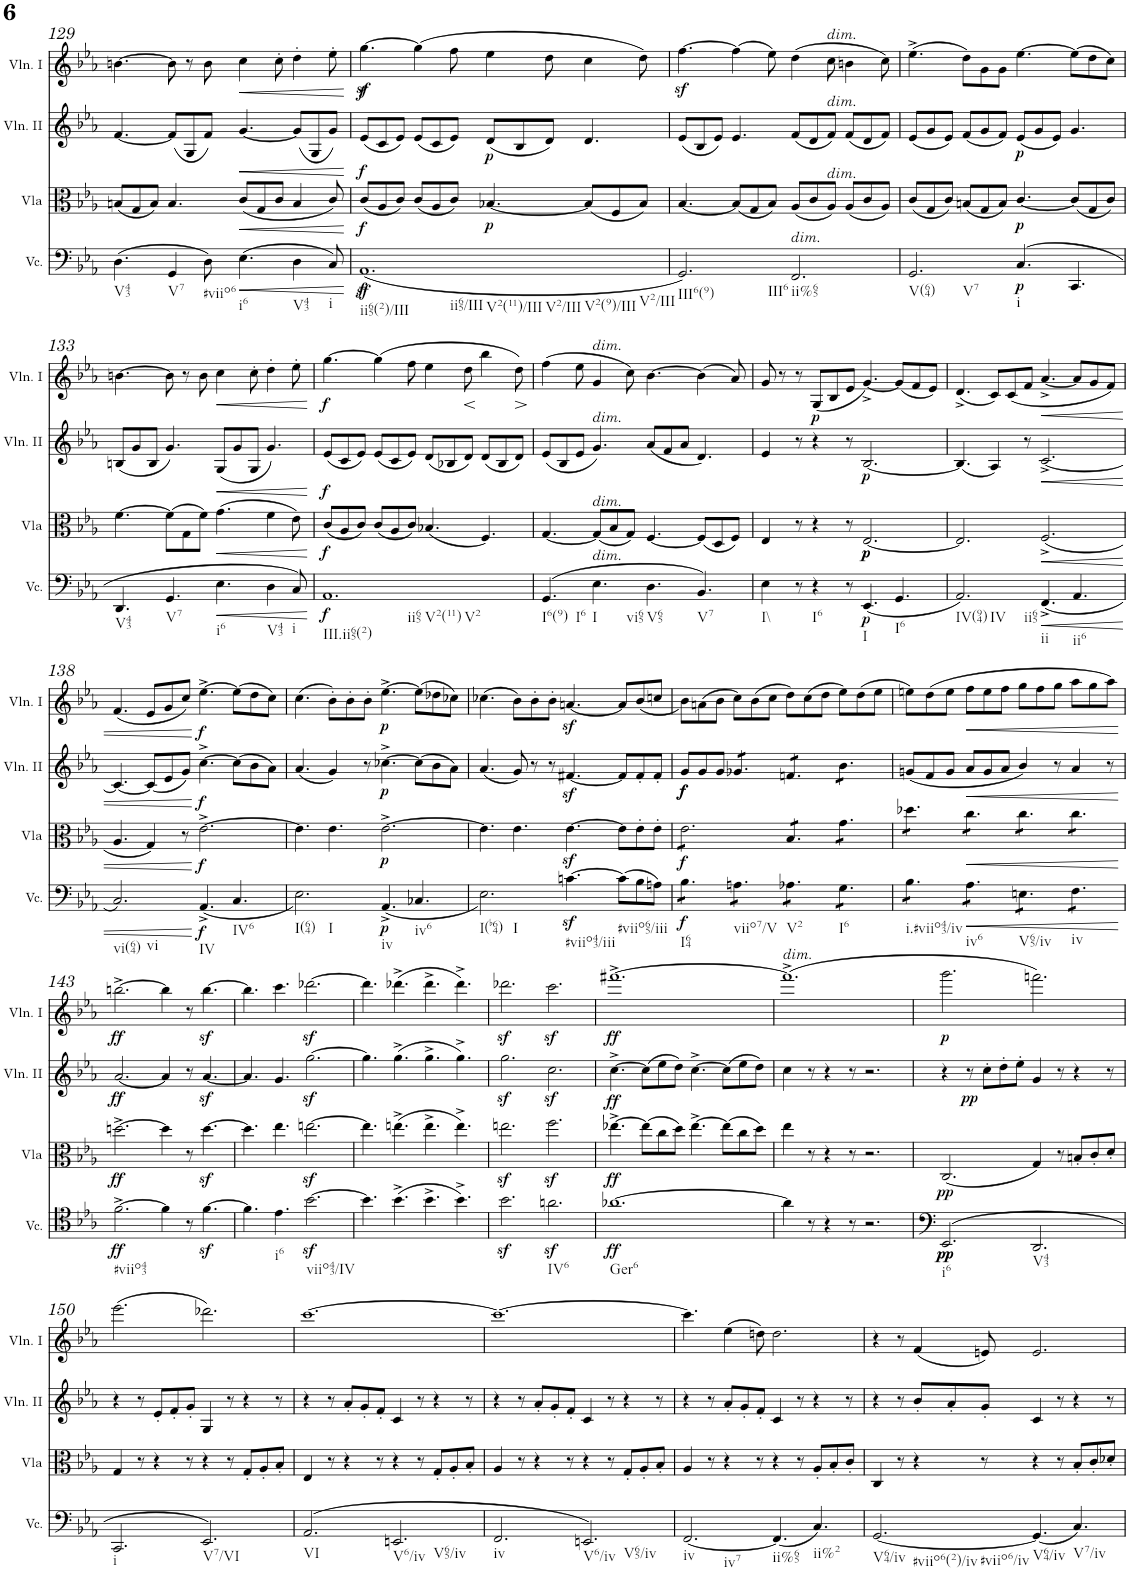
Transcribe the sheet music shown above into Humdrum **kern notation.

**kern	**dynam	**kern	**dynam	**kern	**dynam	**kern	**dynam
*part4	*part4	*part3	*part3	*part2	*part2	*part1	*part1
*staff4	*staff4	*staff3	*staff3	*staff2	*staff2	*staff1	*staff1
*I"Violoncello	*	*I"Viola	*	*I"Violino II	*	*I"Violino I	*
*I'Vc.	*	*I'Vla	*	*I'Vln. II	*	*I'Vln. I	*
!!LO:PB:g=z
*clefF4	*	*clefC3	*	*clefG2	*	*clefG2	*
*k[b-e-a-]	*	*k[b-e-a-]	*	*k[b-e-a-]	*	*k[b-e-a-]	*
*M12/8	*	*M12/8	*	*M12/8	*	*M12/8	*
=129	=129	=129	=129	=129	=129	=129	=129
!LO:TX:b:t=V43	!	!	!	!	!	!	!
(>4.D\	.	(<8Bn/L	.	[4.f/	.	[4.bn\	.
.	.	8G/	.	.	.	.	.
.	.	8B/J)	.	.	.	.	.
!LO:TX:b:t=V7	!	!	!	!	!	!	!
4GG/	.	4.B/	.	(<8f/L]	.	8b\]	.
.	.	.	.	8G/	.	8r	.
!LO:TX:b:t=#viio6	!	!	!	!	!	!	!
8D\)	.	.	.	8f/J)	.	8b\	.
!LO:TX:b:t=i6	!	!	!	!	!	!	!
!	!LO:HP:b	!	!LO:HP:b	!	!LO:HP:b	!	!LO:HP:b
(>4.E-\	<	(<8c/L	<	[4.g/	<	4cc\	<
.	.	8G/	.	.	.	.	.
.	.	8c/J	.	.	.	8cc'\	.
!LO:TX:b:t=V43	!	!	!	!	!	!	!
4D\	.	4B/	.	(<8g/L]	.	4dd'\	.
.	.	.	.	8G/	.	.	.
!LO:TX:b:t=i	!	!	!	!	!	!	!
8C/)	.	8c/)	.	8g/J)	.	8ee-'\	.
.	[	.	[	.	[	.	[
=130	=130	=130	=130	=130	=130	=130	=130
!LO:TX:b:t=ii65(2)/III	!	!	!	!	!	!	!
!LO:TX:b:t=ii65/III	!	!	!	!	!	!	!
!LO:TX:b:t=V2(11)/III	!	!	!	!	!	!	!
!LO:TX:b:t=V2/III	!	!	!	!	!	!	!
!LO:TX:b:t=V2(9)/III	!	!	!	!	!	!	!
!LO:TX:b:t=V2/III	!	!	!	!	!	!	!
!	!LO:DY:b	!	!LO:DY:b	!	!LO:DY:b	!	!LO:DY:b
(<1.AA-z<	f	(<8c/L	f	(<8e-/L	f	[4.ggz<\	f
.	.	8A-/	.	8c/	.	.	.
.	.	8c/J)	.	8e-/J)	.	.	.
.	.	(<8c/L	.	(<8e-/L	.	(>4gg\]	.
.	.	8A-/	.	8c/	.	.	.
.	.	8c/J)	.	8e-/J)	.	8ff\	.
!	!	!	!LO:DY:b	!	!LO:DY:b	!	!
.	.	[4.B-X/	p	(<8d/L	p	4ee-\	.
.	.	.	.	8B-/	.	.	.
.	.	.	.	8d/J)	.	8dd\	.
.	.	(<8B-/L]	.	4.d/	.	4cc\	.
.	.	8F/	.	.	.	.	.
.	.	8B-/J)	.	.	.	8dd\)	.
=131	=131	=131	=131	=131	=131	=131	=131
!LO:TX:b:t=III6(9)	!	!	!	!	!	!	!
!LO:TX:b:t=III6	!	!	!	!	!	!	!
2.GG/)	.	[4.B-/	.	(<8e-/L	.	[4.ffz<\	.
.	.	.	.	8B-/	.	.	.
.	.	.	.	8e-/J)	.	.	.
.	.	(<8B-/L]	.	4.e-/	.	(>4ff\]	.
.	.	8G/	.	.	.	.	.
.	.	8B-/J)	.	.	.	8ee-\)	.
!LO:TX:a:i:t=dim.	!	!	!	!	!	!	!
!LO:TX:b:t=ii%65	!	!	!	!	!	!	!
2.FF/	.	(<8A-/L	.	(<8f/L	.	(>4dd\	.
.	.	8c/	.	8d/	.	.	.
!	!	!	!	!	!	!LO:TX:a:i:t=dim.	!
!	!	!	!	!LO:TX:a:i:t=dim.	!	!	!
!	!	!LO:TX:a:i:t=dim.	!	!	!	!	!
.	.	8A-/J)	.	8f/J)	.	8cc\	.
.	.	(<8A-/L	.	(<8f/L	.	4bn\	.
.	.	8c/	.	8d/	.	.	.
.	.	8A-/J)	.	8f/J)	.	8cc\)	.
=132	=132	=132	=132	=132	=132	=132	=132
!LO:TX:b:t=V(64)	!	!	!	!	!	!	!
!LO:TX:b:t=V7	!	!	!	!	!	!	!
2.GG/	.	(<8c/L	.	(<8e-/L	.	(>4.ee-^\	.
.	.	8G/	.	8g/	.	.	.
.	.	8c/J)	.	8e-/J)	.	.	.
.	.	(<8Bn/L	.	(<8f/L	.	8dd\L)	.
.	.	8G/	.	8g/	.	8g\	.
.	.	8B/J)	.	8f/J)	.	8g\J	.
!LO:TX:b:t=i	!	!	!	!	!	!	!
!	!LO:DY:b	!	!LO:DY:b	!	!LO:DY:b	!	!
(>4.C/	p	[4.c/	p	(<8e-/L	p	[4.ee-\	.
.	.	.	.	8g/	.	.	.
.	.	.	.	8e-/J)	.	.	.
4.CC/	.	(<8c/L]	.	4.g/	.	(>8ee-\L]	.
.	.	8G/	.	.	.	8dd\	.
.	.	8c/J)	.	.	.	8cc\J)	.
!!LO:LB:g=z
=133	=133	=133	=133	=133	=133	=133	=133
!LO:TX:b:t=V43	!	!	!	!	!	!	!
4.DD/	.	[4.f\	.	(<8Bn/L	.	[4.bn\	.
.	.	.	.	8g/	.	.	.
.	.	.	.	8B/J	.	.	.
!LO:TX:b:t=V7	!	!	!	!	!	!	!
4.GG/	.	(>8f\L]	.	4.g/)	.	8b\]	.
.	.	8G\	.	.	.	8r	.
.	.	8f\J)	.	.	.	8b\	.
!LO:TX:b:t=i6	!	!	!	!	!	!	!
!	!LO:HP:b	!	!LO:HP:b	!	!LO:HP:b	!	!LO:HP:b
4.E-\	<	(>4.g\	<	(<8G/L	<	4cc\	<
.	.	.	.	8g/	.	.	.
.	.	.	.	8G/J	.	8cc'\	.
!LO:TX:b:t=V43	!	!	!	!	!	!	!
4D\	.	4f\	.	4.g/)	.	4dd'\	.
!LO:TX:b:t=i	!	!	!	!	!	!	!
8C/)	.	8e-\)	.	.	.	8ee-'\	.
.	[	.	[	.	[	.	[
=134	=134	=134	=134	=134	=134	=134	=134
!LO:TX:b:t=III.ii65(2)	!	!	!	!	!	!	!
!LO:TX:b:t=ii65	!	!	!	!	!	!	!
!LO:TX:b:t=V2(11)	!	!	!	!	!	!	!
!LO:TX:b:t=V2	!	!	!	!	!	!	!
!	!LO:DY:b	!	!LO:DY:b	!	!LO:DY:b	!	!LO:DY:b
1.AA-	f	(<8c/L	f	(<8e-/L	f	[4.gg\	f
.	.	8A-/	.	8c/	.	.	.
.	.	8c/J)	.	8e-/J)	.	.	.
.	.	(<8c/L	.	(<8e-/L	.	(>4gg\]	.
.	.	8A-/	.	8c/	.	.	.
.	.	8c/J)	.	8e-/J)	.	8ff\	.
.	.	(<4.B-X/	.	(<8d/L	.	4ee-\	.
.	.	.	.	8B-X/	.	.	.
!	!	!	!	!	!	!	!LO:HP:b
.	.	.	.	8d/J)	.	8dd\	<
.	.	4.F/)	.	(<8d/L	.	4bb-\	[
.	.	.	.	8B-/	.	.	.
!	!	!	!	!	!	!	!LO:HP:b
.	.	.	.	8d/J)	.	8dd\)	>
.	.	.	.	.	.	.	]
=135	=135	=135	=135	=135	=135	=135	=135
!LO:TX:b:t=I6(9)	!	!	!	!	!	!	!
!LO:TX:b:t=I6	!	!	!	!	!	!	!
(>4.GG/	.	[4.G/	.	(<8e-/L	.	(>4ff\	.
.	.	.	.	8B-/	.	.	.
.	.	.	.	8e-/J	.	8ee-\	.
!	!	!	!	!	!	!LO:TX:a:i:t=dim.	!
!	!	!	!	!LO:TX:a:i:t=dim.	!	!	!
!	!	!LO:TX:a:i:t=dim.	!	!	!	!	!
!LO:TX:a:i:t=dim.	!	!	!	!	!	!	!
!LO:TX:b:t=I	!	!	!	!	!	!	!
!LO:TX:b:t=vi65	!	!	!	!	!	!	!
4.E-\	.	(<8G/L]	.	4.g/)	.	4g/	.
.	.	8B-/	.	.	.	.	.
.	.	8G/J)	.	.	.	8cc\)	.
!LO:TX:b:t=V65	!	!	!	!	!	!	!
4.D\	.	[4.F/	.	(<8a-/L	.	[4.b-\	.
.	.	.	.	8f/	.	.	.
.	.	.	.	8a-/J	.	.	.
!LO:TX:b:t=V7	!	!	!	!	!	!	!
4.BB-/)	.	(<8F/L]	.	4.d/)	.	(>4b-\]	.
.	.	8D/	.	.	.	.	.
.	.	8F/J)	.	.	.	8a-/)	.
=136	=136	=136	=136	=136	=136	=136	=136
!LO:TX:b:t=I\\	!	!	!	!	!	!	!
4E-\	.	4E-/	.	4e-/	.	8g/	.
.	.	.	.	.	.	8r	.
8r	.	8r	.	8r	.	8r	.
!LO:TX:b:t=I6	!	!	!	!	!	!	!
!	!	!	!	!	!	!	!LO:DY:b
4r	.	4r	.	4r	.	(<8G/L	p
.	.	.	.	.	.	8B-/	.
8r	.	8r	.	8r	.	8e-/J	.
!LO:TX:b:t=I	!	!	!	!	!	!	!
!	!LO:DY:b	!	!LO:DY:b	!	!	!	!
!	!	!	!LO:DY:n=1:b	!	!LO:DY:b	!	!
(<4.EE-/	p	[2.E-/	p p	[2.B-/	p	[4.g^/)	.
!LO:TX:b:t=I6	!	!	!	!	!	!	!
4.GG/	.	.	.	.	.	(<8g/L]	.
.	.	.	.	.	.	8f/	.
.	.	.	.	.	.	8e-/J)	.
=137	=137	=137	=137	=137	=137	=137	=137
!LO:TX:b:t=IV(94)	!	!	!	!	!	!	!
!LO:TX:b:t=IV	!	!	!	!	!	!	!
!LO:TX:b:t=ii65	!	!	!	!	!	!	!
2.AA-/)	.	2.E-/]	.	(<4.B-/]	.	(<4.d^/	.
.	.	.	.	4A-/)	.	8c/L)	.
.	.	.	.	.	.	(<8c/	.
.	.	.	.	8r	.	8f/J	.
!LO:TX:b:t=ii	!	!	!	!	!	!	!
!	!LO:HP:b	!	!LO:HP:b	!	!LO:HP:b	!	!LO:HP:b
(<4.FF^/	<	(<2.F^/	<	[2.c^/	<	[4.a-^/	<
!LO:TX:b:t=ii6	!	!	!	!	!	!	!
4.AA-/	.	.	.	.	.	8a-/L]	.
.	.	.	.	.	.	8g/	.
.	.	.	.	.	.	8f/J)	.
!!LO:LB:g=z
=138	=138	=138	=138	=138	=138	=138	=138
!LO:TX:b:t=vi(64)	!	!	!	!	!	!	!
!LO:TX:b:t=vi	!	!	!	!	!	!	!
2.C/)	.	4.A-/	.	4.c/_	.	(<4.f/	.
.	.	4G/)	.	(<8c/L]	.	8e-/L	.
.	.	.	.	8e-/	.	8g/	.
.	.	8r	.	8g/J)	.	8cc/J)	.
!LO:TX:b:t=IV	!	!	!	!	!	!	!
!	!LO:DY:n=1:b	!	!LO:DY:n=1:b	!	!LO:DY:n=1:b	!	!LO:DY:n=1:b
(<4.AA-^/	[ f	[2.e-^\	[ f	[4.cc^\	[ f	[4.ee-^\	[ f
!LO:TX:b:t=IV6	!	!	!	!	!	!	!
4.C/	.	.	.	(>8cc\L]	.	(>8ee-\L]	.
.	.	.	.	8b-\	.	8dd\	.
.	.	.	.	8a-\J)	.	8cc\J)	.
=139	=139	=139	=139	=139	=139	=139	=139
!LO:TX:b:t=I(64)	!	!	!	!	!	!	!
!LO:TX:b:t=I	!	!	!	!	!	!	!
2.E-\)	.	4.e-\]	.	(<4.a-/	.	(>4.cc\	.
.	.	4.e-\	.	4g/)	.	8b-'\L)	.
.	.	.	.	.	.	8b-'\	.
.	.	.	.	8r	.	8b-'\J	.
!LO:TX:b:t=iv	!	!	!	!	!	!	!
!	!LO:DY:b	!	!LO:DY:b	!	!LO:DY:b	!	!LO:DY:b
(<4.AA-^/	p	[2.e-^\	p	[4.cc-X^\	p	[4.ee-^\	p
!LO:TX:b:t=iv6	!	!	!	!	!	!	!
4.C-X/	.	.	.	(>8cc-\L]	.	(>8ee-\L]	.
.	.	.	.	8b-\	.	8dd-X\	.
.	.	.	.	8a-\J)	.	8cc-X\J)	.
=140	=140	=140	=140	=140	=140	=140	=140
!LO:TX:b:t=I(b64)	!	!	!	!	!	!	!
!LO:TX:b:t=I	!	!	!	!	!	!	!
2.E-\)	.	4.e-\]	.	(<4.a-/	.	(>4.cc-X\	.
.	.	4.e-\	.	8g/)	.	8b-\L)	.
.	.	.	.	8r	.	8b-'\	.
.	.	.	.	8r	.	8b-'\J	.
!LO:TX:b:t=#viio43/iii	!	!	!	!	!	!	!
[4.cnz<\	.	[4.e-z<\	.	[4.f#Xz</	.	[4.anz</	.
!LO:TX:b:t=#viio65/iii	!	!	!	!	!	!	!
(>8c\L]	.	8e-\L]	.	8f#/L]	.	8a/L]	.
8B-\	.	8e-'\	.	8f#'/	.	(<8b-/	.
8An\J)	.	8e-'\J	.	8f#'/J	.	8ccn/J	.
=141	=141	=141	=141	=141	=141	=141	=141
!LO:TX:b:t=I64	!	!	!	!	!	!	!
!	!LO:DY:b	!	!LO:DY:b	!	!LO:DY:b	!	!
!	!	!	!	!	!LO:DY:n=1:b	!	!
*tremolo	*	*	*	*	*	*	*
*	*	*tremolo	*	*	*	*	*
8B-\L	f	8e-\L	f	8g/L	f f	8b-\L)	.
8B-\	.	8e-\	.	8g/	.	(>8an\	.
8B-\J	.	8e-\	.	8g/J	.	8b-\J	.
!LO:TX:b:t=viio7/V	!	!	!	!	!	!	!
*	*	*	*	*tremolo	*	*	*
8An\L	.	8e-\	.	8g-X/L	.	8cc\L)	.
8An\	.	8e-\	.	8g-X/	.	(>8b-\	.
8An\J	.	8e-\J	.	8g-X/J	.	8cc\J	.
!LO:TX:b:t=V2	!	!	!	!	!	!	!
8A-X\L	.	8B-/L	.	8fn/L	.	8dd\L)	.
8A-X\	.	8B-/	.	8fn/	.	(>8cc\	.
8A-X\J	.	8B-/J	.	8fn/J	.	8dd\J	.
!LO:TX:b:t=I6	!	!	!	!	!	!	!
8G\L	.	8g\L	.	8b-\L	.	8ee-\L)	.
8G\	.	8g\	.	8b-\	.	(>8dd\	.
8G\J	.	8g\J	.	8b-\J	.	8ee-\J	.
*	*	*	*	*Xtremolo	*	*	*
=142	=142	=142	=142	=142	=142	=142	=142
!LO:TX:b:t=i.#viio43/iv	!	!	!	!	!	!	!
8B-\L	.	8dd-X\L	.	(<8gn/L	.	8een\L)	.
8B-\	.	8dd-X\	.	8f/	.	(>8dd\	.
8B-\J	.	8dd-X\J	.	8g/J	.	8ee\J	.
!LO:TX:b:t=iv6	!	!	!	!	!	!	!
!	!LO:HP:b	!	!LO:HP:b	!	!LO:HP:b	!	!LO:HP:b
8A-\L	<	8cc\L	<	8a-/L	<	8ff\L	<
8A-\	.	8cc\	.	8g/	.	8ee\	.
8A-\J	.	8cc\J	.	8a-/J	.	8ff\J	.
!LO:TX:b:t=V65/iv	!	!	!	!	!	!	!
8En\L	.	8cc\L	.	4b-/)	.	8gg\L	.
8En\	.	8cc\	.	.	.	8ff\	.
8En\J	.	8cc\J	.	8r	.	8gg\J	.
!LO:TX:b:t=iv	!	!	!	!	!	!	!
8F\L	.	8cc\L	.	4a-/	.	8aa-\L	.
8F\	.	8cc\	.	.	.	8gg\	.
8F\J	.	8cc\J	.	8r	.	8aa-\J)	.
*	*	*Xtremolo	*	*	*	*	*
*Xtremolo	*	*	*	*	*	*	*
.	[	.	[	.	[	.	[
!!LO:LB:g=z
=143	=143	=143	=143	=143	=143	=143	=143
!LO:TX:b:t=#viio43	!	!	!	!	!	!	!
!	!LO:DY:b	!	!LO:DY:b	!	!LO:DY:b	!	!LO:DY:b
[2.f^\	ff	[2.ddn^\	ff	[2.a-/	ff	[2.bbn^\	ff
4f\]	.	4dd\]	.	4a-/]	.	4bb\]	.
8r	.	8r	.	8r	.	8r	.
[4.fz<\	.	[4.ddz<\	.	[4.a-z</	.	[4.bbz<\	.
=144	=144	=144	=144	=144	=144	=144	=144
4.f\]	.	4.dd\]	.	4.a-/]	.	4.bb\]	.
!LO:TX:b:t=i6	!	!	!	!	!	!	!
4.e-\	.	4.ee-\	.	4.g/	.	4.ccc\	.
!LO:TX:b:t=viio43/IV	!	!	!	!	!	!	!
[2.b-z<\	.	[2.eenz<\	.	[2.ggz<\	.	[2.ddd-Xz<\	.
=145	=145	=145	=145	=145	=145	=145	=145
4.b-\]	.	4.ee\]	.	4.gg\]	.	4.ddd-\]	.
(>4.b-^\	.	(>4.een^\	.	(>4.gg^\	.	(>4.ddd-X^\	.
4.b-^\	.	4.ee^\	.	4.gg^\	.	4.ddd-^\	.
4.b-^\)	.	4.ee^\)	.	4.gg^\)	.	4.ddd-^\)	.
=146	=146	=146	=146	=146	=146	=146	=146
2.b-z<\	.	2.eenz<\	.	2.ggz<\	.	2.ddd-Xz<\	.
!LO:TX:b:t=IV6	!	!	!	!	!	!	!
2.anz<\	.	2.ffz<\	.	2.ccz<\	.	2.cccz<\	.
=147	=147	=147	=147	=147	=147	=147	=147
!LO:TX:b:t=Ger6	!	!	!	!	!	!	!
!	!LO:DY:b	!	!LO:DY:b	!	!LO:DY:b	!	!LO:DY:b
[1.a-X	ff	[4.ee-X^\	ff	[4.cc^\	ff	[1.fff#X^	ff
.	.	(>8ee-\L]	.	(>8cc\L]	.	.	.
.	.	8cc\	.	8ee-\	.	.	.
.	.	8dd\J)	.	8dd\J)	.	.	.
.	.	[4.ee-^\	.	[4.cc^\	.	.	.
.	.	(>8ee-\L]	.	(>8cc\L]	.	.	.
.	.	8cc\	.	8ee-\	.	.	.
.	.	8dd\J)	.	8dd\J)	.	.	.
=148	=148	=148	=148	=148	=148	=148	=148
!	!	!	!	!	!	!LO:TX:a:i:t=dim.	!
4a-\]	.	4ee-\	.	4cc\	.	(>1.fff#^]	.
8r	.	8r	.	8r	.	.	.
4r	.	4r	.	4r	.	.	.
8r	.	8r	.	8r	.	.	.
2.r	.	2.r	.	2.r	.	.	.
=149	=149	=149	=149	=149	=149	=149	=149
!LO:TX:b:t=i6	!	!	!	!	!	!	!
!	!LO:DY:b	!	!	!	!	!	!
!	!LO:DY:n=1:b	!	!LO:DY:b	!	!	!	!LO:DY:b
(>2.EE-/	pp pp	(<2.C/	pp	4r	.	2.ggg\	p
!	!	!	!	!	!LO:DY:b	!	!
.	.	.	.	8r	pp	.	.
.	.	.	.	8cc'\L	.	.	.
.	.	.	.	8dd'\	.	.	.
.	.	.	.	8ee-'\J	.	.	.
!LO:TX:b:t=V43	!	!	!	!	!	!	!
2.DD/	.	4G/)	.	4g/	.	2.fffn\)	.
.	.	8r	.	8r	.	.	.
.	.	8Bn'/L	.	4r	.	.	.
.	.	8c'/	.	.	.	.	.
.	.	8d'/J	.	8r	.	.	.
!!LO:LB:g=z
=150	=150	=150	=150	=150	=150	=150	=150
!LO:TX:b:t=i	!	!	!	!	!	!	!
2.CC/	.	4G/	.	4r	.	(>2.eee-\	.
.	.	8r	.	8r	.	.	.
.	.	4r	.	8e-'/L	.	.	.
.	.	.	.	8f'/	.	.	.
.	.	8r	.	8g'/J	.	.	.
!LO:TX:b:t=V7/VI	!	!	!	!	!	!	!
2.EE-/)	.	4r	.	4G/	.	2.ddd-X\)	.
.	.	8r	.	8r	.	.	.
.	.	8G'/L	.	4r	.	.	.
.	.	8A-'/	.	.	.	.	.
.	.	8B-'/J	.	8r	.	.	.
=151	=151	=151	=151	=151	=151	=151	=151
!LO:TX:b:t=VI	!	!	!	!	!	!	!
(>2.AA-/	.	4E-/	.	4r	.	[1.ccc	.
.	.	8r	.	8r	.	.	.
.	.	4r	.	8a-'/L	.	.	.
.	.	.	.	8g'/	.	.	.
.	.	8r	.	8f'/J	.	.	.
!LO:TX:b:t=V6/iv	!	!	!	!	!	!	!
!LO:TX:b:t=V65/iv	!	!	!	!	!	!	!
2.EEn/	.	4r	.	4c/	.	.	.
.	.	8r	.	8r	.	.	.
.	.	8G'/L	.	4r	.	.	.
.	.	8A-'/	.	.	.	.	.
.	.	8B-'/J	.	8r	.	.	.
=152	=152	=152	=152	=152	=152	=152	=152
!LO:TX:b:t=iv	!	!	!	!	!	!	!
2.FF/	.	4A-/	.	4r	.	1.ccc_	.
.	.	8r	.	8r	.	.	.
.	.	4r	.	8a-'/L	.	.	.
.	.	.	.	8g'/	.	.	.
.	.	8r	.	8f'/J	.	.	.
!LO:TX:b:t=V6/iv	!	!	!	!	!	!	!
!LO:TX:b:t=V65/iv	!	!	!	!	!	!	!
2.EEn/)	.	4r	.	4c/	.	.	.
.	.	8r	.	8r	.	.	.
.	.	8G'/L	.	4r	.	.	.
.	.	8A-'/	.	.	.	.	.
.	.	8B-'/J	.	8r	.	.	.
=153	=153	=153	=153	=153	=153	=153	=153
!LO:TX:b:t=iv	!	!	!	!	!	!	!
!LO:TX:b:t=iv7	!	!	!	!	!	!	!
[2.FF/	.	4A-/	.	4r	.	4.ccc\]	.
.	.	8r	.	8r	.	.	.
.	.	4r	.	8a-'/L	.	(>4ee-\	.
.	.	.	.	8g'/	.	.	.
.	.	8r	.	8f'/J	.	8ddn\)	.
!LO:TX:b:t=ii%65	!	!	!	!	!	!	!
(<4.FF/]	.	4r	.	4c/	.	2.dd\	.
.	.	8r	.	8r	.	.	.
!LO:TX:b:t=ii%2	!	!	!	!	!	!	!
4.C/)	.	8A-'/L	.	4r	.	.	.
.	.	8B-'/	.	.	.	.	.
.	.	8c'/J	.	8r	.	.	.
=154	=154	=154	=154	=154	=154	=154	=154
!LO:TX:b:t=V64/iv	!	!	!	!	!	!	!
!LO:TX:b:t=#viio6(2)/iv	!	!	!	!	!	!	!
!LO:TX:b:t=#viio6/iv	!	!	!	!	!	!	!
[2.GG/	.	4C/	.	4r	.	4r	.
.	.	8r	.	8r	.	8r	.
.	.	4r	.	8b-'/L	.	(<4f/	.
.	.	.	.	8a-'/	.	.	.
.	.	8r	.	8g'/J	.	8en/)	.
!LO:TX:b:t=V64/iv	!	!	!	!	!	!	!
(<4.GG/]	.	4r	.	4c/	.	2.e/	.
.	.	8r	.	8r	.	.	.
!LO:TX:b:t=V7/iv	!	!	!	!	!	!	!
4.C/)	.	8B-'/L	.	4r	.	.	.
.	.	8c'/	.	.	.	.	.
.	.	8d-X'/J	.	8r	.	.	.
=	=	=	=	=	=	=	=
*-	*-	*-	*-	*-	*-	*-	*-
